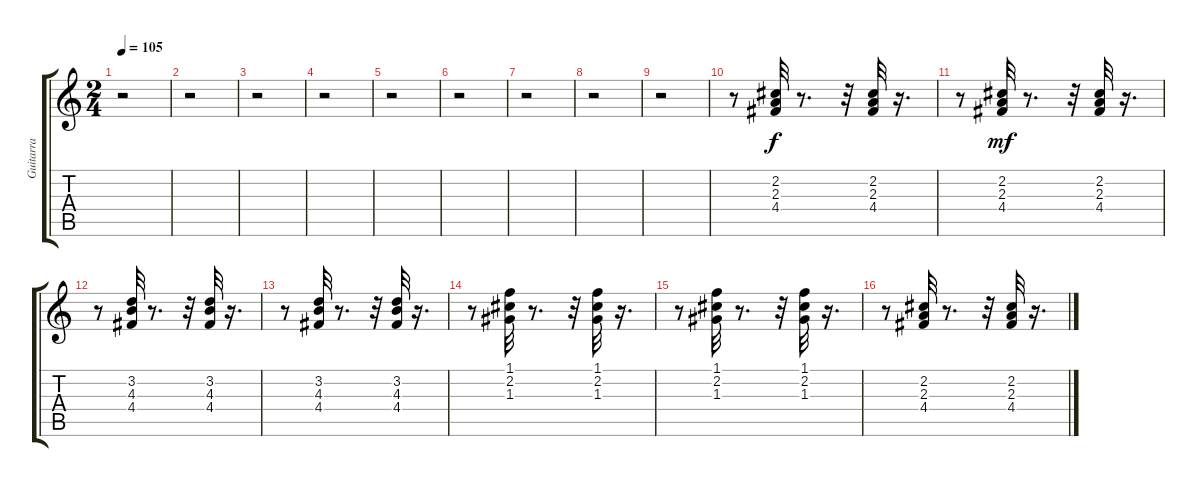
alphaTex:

\track ("Guitarra" "Guitarra") {instrument electricguitarclean}
\staff {score tabs}
\tuning (E4 B3 G3 D3 A2 E2) {hide}
\ts (2 4)
\tempo 105
\clef g2
\ks c
r.2{dy mf} |
r.2 |
r.2 |
r.2 |
r.2 |
r.2 |
r.2 |
r.2 |
r.2 |
r.8 (2.2 2.3 4.4).32{dy f} r.8{d} r.32 (2.2 2.3 4.4).32 r.16{d} |
r.8 (2.2 2.3 4.4).32{dy mf} r.8{d} r.32 (2.2 2.3 4.4).32 r.16{d} |
r.8 (3.2 4.3 4.4).32 r.8{d} r.32 (3.2 4.3 4.4).32 r.16{d} |
r.8 (3.2 4.3 4.4).32 r.8{d} r.32 (3.2 4.3 4.4).32 r.16{d} |
r.8 (1.1 2.2 1.3).32 r.8{d} r.32 (1.1 2.2 1.3).32 r.16{d} |
r.8 (1.1 2.2 1.3).32 r.8{d} r.32 (1.1 2.2 1.3).32 r.16{d} |
r.8 (2.2 2.3 4.4).32 r.8{d} r.32 (2.2 2.3 4.4).32 r.16{d}
